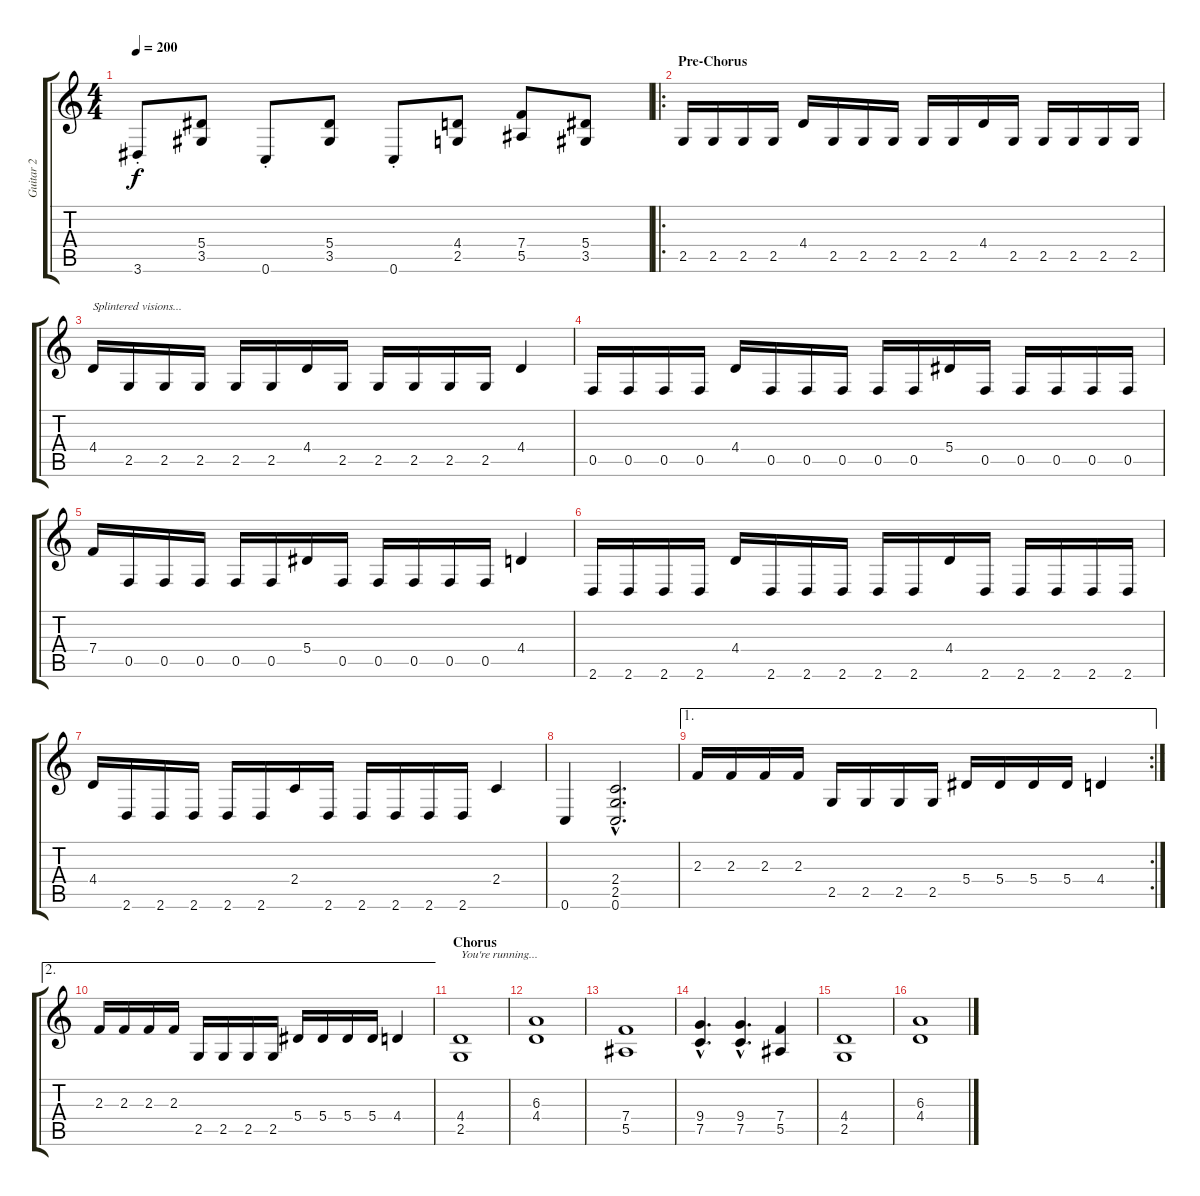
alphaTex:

\track ("Guitar 2" "Guitar 2") {instrument distortionguitar}
\staff {score tabs}
\tuning (C4 G3 Eb3 Bb2 F2 C2) {hide}
\ts (4 4)
\tempo 200
\clef g2
\ks c
3.6{st}.8{dy f} (5.4 3.5).8 0.6{st}.8 (5.4 3.5).8 0.6{st}.8 (4.4 2.5).8 (7.4 5.5).8 (5.4 3.5).8 |
\ro
\section ("" "Pre-Chorus")
2.5.16 2.5.16 2.5.16 2.5.16 4.4.16 2.5.16 2.5.16 2.5.16 2.5.16 2.5.16 4.4.16 2.5.16 2.5.16 2.5.16 2.5.16 2.5.16 |
4.4.16{txt "Splintered visions..."} 2.5.16 2.5.16 2.5.16 2.5.16 2.5.16 4.4.16 2.5.16 2.5.16 2.5.16 2.5.16 2.5.16 4.4.4 |
0.5.16 0.5.16 0.5.16 0.5.16 4.4.16 0.5.16 0.5.16 0.5.16 0.5.16 0.5.16 5.4.16 0.5.16 0.5.16 0.5.16 0.5.16 0.5.16 |
7.4.16 0.5.16 0.5.16 0.5.16 0.5.16 0.5.16 5.4.16 0.5.16 0.5.16 0.5.16 0.5.16 0.5.16 4.4.4 |
2.6.16 2.6.16 2.6.16 2.6.16 4.4.16 2.6.16 2.6.16 2.6.16 2.6.16 2.6.16 4.4.16 2.6.16 2.6.16 2.6.16 2.6.16 2.6.16 |
4.4.16 2.6.16 2.6.16 2.6.16 2.6.16 2.6.16 2.4.16 2.6.16 2.6.16 2.6.16 2.6.16 2.6.16 2.4.4 |
0.6.4 (2.4{hac} 2.5{hac} 0.6{hac}).2{d} |
\ae 1
\rc 2
2.3.16 2.3.16 2.3.16 2.3.16 2.5.16 2.5.16 2.5.16 2.5.16 5.4.16 5.4.16 5.4.16 5.4.16 4.4.4 |
\ae 2
2.3.16 2.3.16 2.3.16 2.3.16 2.5.16 2.5.16 2.5.16 2.5.16 5.4.16 5.4.16 5.4.16 5.4.16 4.4.4 |
\section ("" "Chorus")
(4.4 2.5).1{txt "You're running..." volume 8} |
(6.3 4.4).1 |
(7.4 5.5).1 |
(9.4{hac} 7.5{hac}).4{d} (9.4{hac} 7.5{hac}).4{d} (7.4 5.5).4 |
(4.4 2.5).1 |
(6.3 4.4).1
